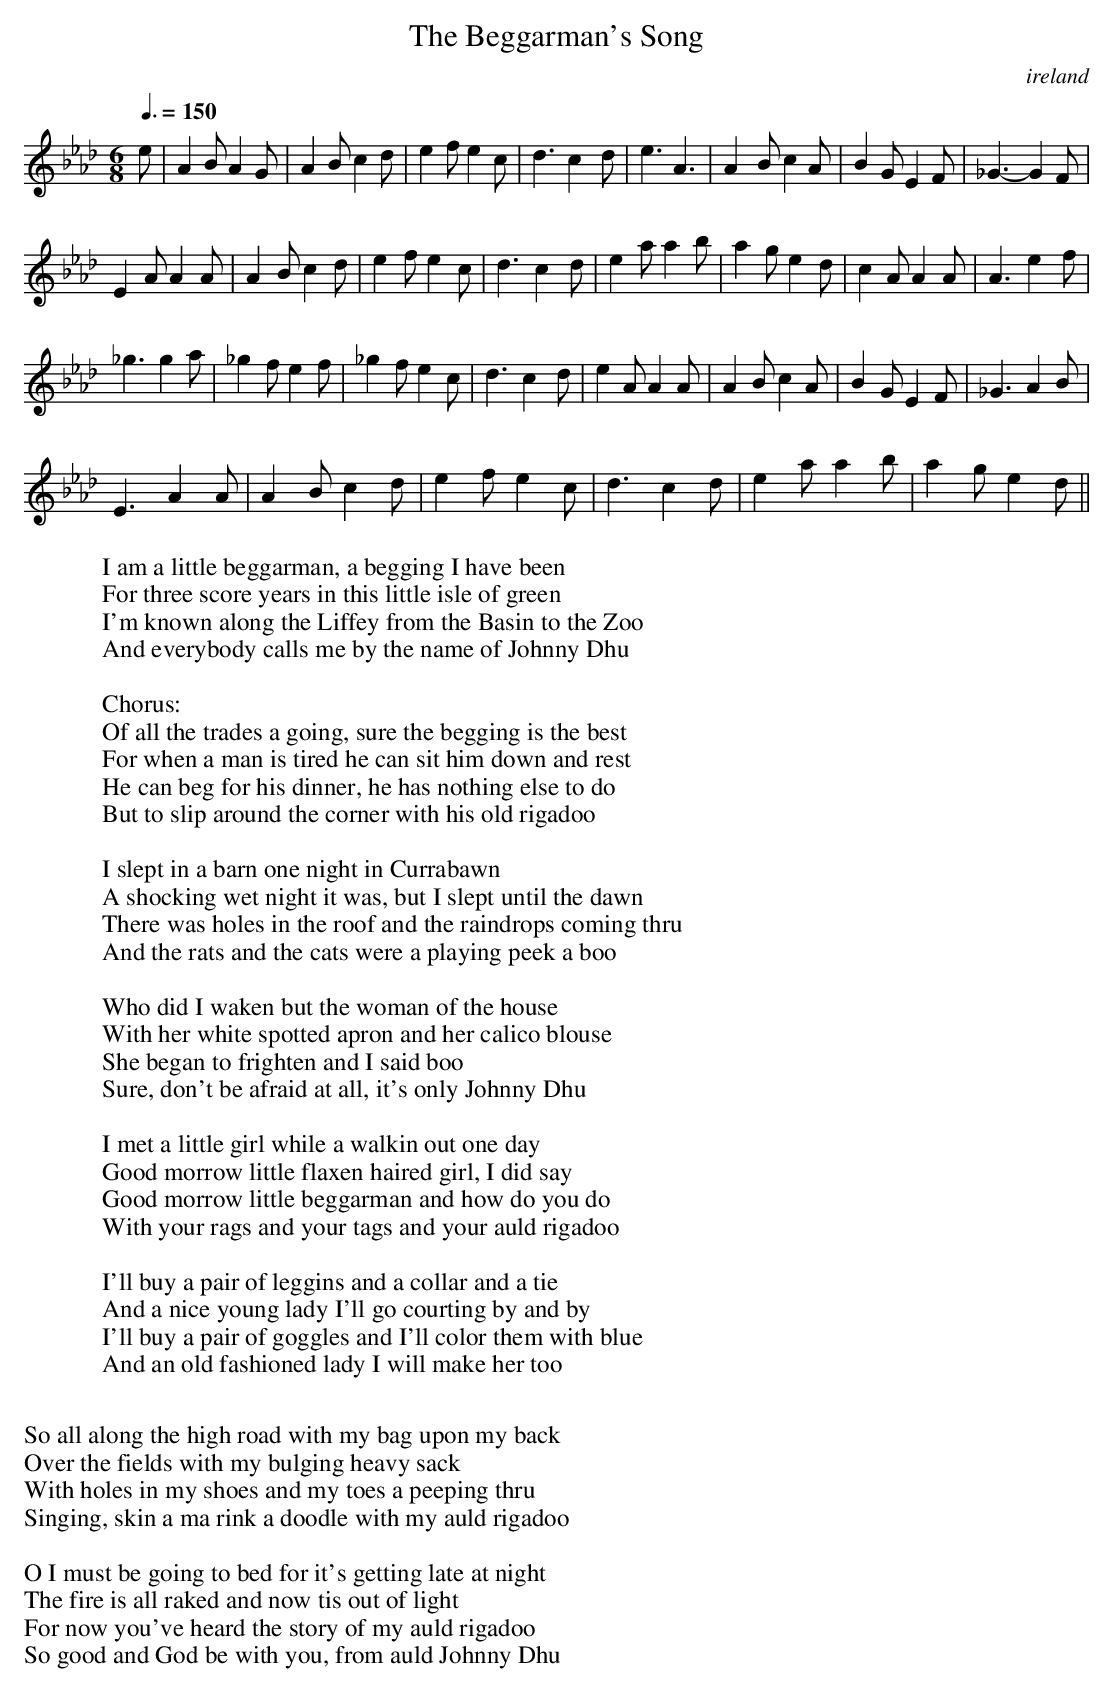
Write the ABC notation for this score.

X:1
T:Beggarman's Song, The
O:ireland
M:6/8
L:1/8
Q:3/8=150
W:I am a little beggarman, a begging I have been
W:For three score years in this little isle of green
W:I'm known along the Liffey from the Basin to the Zoo
W:And everybody calls me by the name of Johnny Dhu
W:
W:  Chorus:
W:  Of all the trades a going, sure the begging is the best
W:  For when a man is tired he can sit him down and rest
W:  He can beg for his dinner, he has nothing else to do
W:  But to slip around the corner with his old rigadoo
W:
W:I slept in a barn one night in Currabawn
W:A shocking wet night it was, but I slept until the dawn
W:There was holes in the roof and the raindrops coming thru
W:And the rats and the cats were a playing peek a boo
W:
W:Who did I waken but the woman of the house
W:With her white spotted apron and her calico blouse
W:She began to frighten and I said boo
W:Sure, don't be afraid at all, it's only Johnny Dhu
W:
W:I met a little girl while a walkin out one day
W:Good morrow little flaxen haired girl, I did say
W:Good morrow little beggarman and how do you do
W:With your rags and your tags and your auld rigadoo
W:
W:I'll buy a pair of leggins and a collar and a tie
W:And a nice young lady I'll go courting by and by
W:I'll buy a pair of goggles and I'll color them with blue
W:And an old fashioned lady I will make her too
W:
W:So all along the high road with my bag upon my back
W:Over the fields with my bulging heavy sack
W:With holes in my shoes and my toes a peeping thru
W:Singing, skin a ma rink a doodle with my auld rigadoo
W:
W:O I must be going to bed for it's getting late at night
W:The fire is all raked and now tis out of light
W:For now you've heard the story of my auld rigadoo
W:So good and God be with you, from auld Johnny Dhu
K:Ab
e|A2B A2G|A2B c2d|e2f e2c|d3 c2-d|\
e3 A3|A2-B c2A|B2G E2F|_G3- G2F|
E2A A2A|A2B c2d|e2f e2c|d3 c2-d|\
e2a a2b|a2g e2d|c2A A2A|A3 e2-f|
_g3 g2a|_g2f e2f|_g2f e2c|d3 c2-d|\
e2A A2A|A2B c2A|B2G E2F|_G3 A2B|
E3 A2A|A2B c2d|e2f e2c|d3 c2d|\
e2a a2b|a2g e2d||
